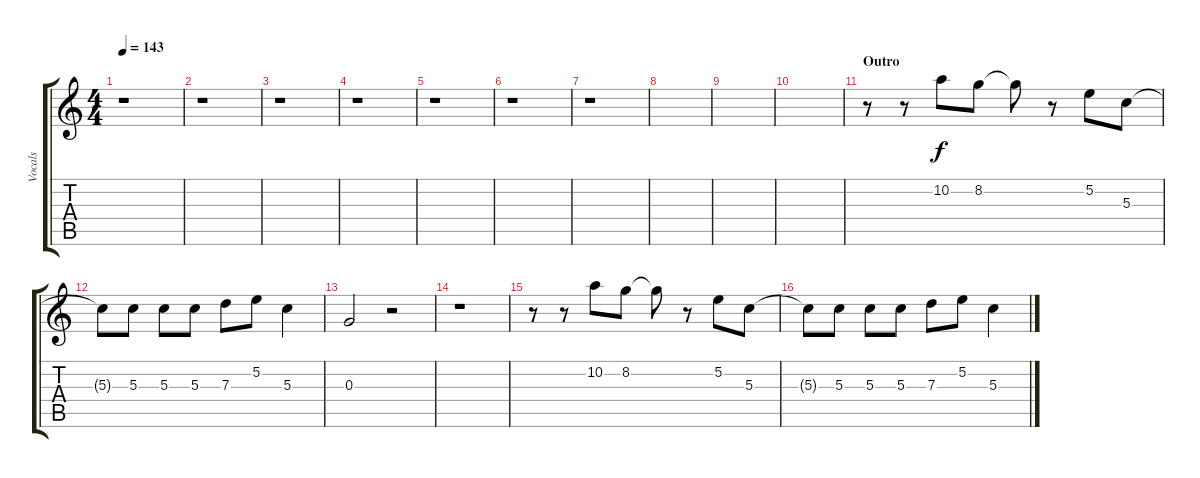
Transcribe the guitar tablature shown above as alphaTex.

\track ("Vocals" "Vocals") {instrument distortionguitar}
\staff {score tabs}
\tuning (E4 B3 G3 D3 A2 E2) {hide}
\ts (4 4)
\tempo 143
\clef g2
\ks c
r.1{dy f} |
r.1 |
r.1 |
r.1 |
r.1 |
r.1 |
r.1 |
|
|
|
\section ("" "Outro")
r.8 r.8 10.2.8 8.2.8 8.2{t}.8 r.8 5.2.8 5.3.8 |
5.3{t}.8 5.3.8 5.3.8 5.3.8 7.3.8 5.2.8 5.3.4 |
0.3.2 r.2 |
r.1 |
r.8 r.8 10.2.8 8.2.8 8.2{t}.8 r.8 5.2.8 5.3.8 |
5.3{t}.8 5.3.8 5.3.8 5.3.8 7.3.8 5.2.8 5.3.4
